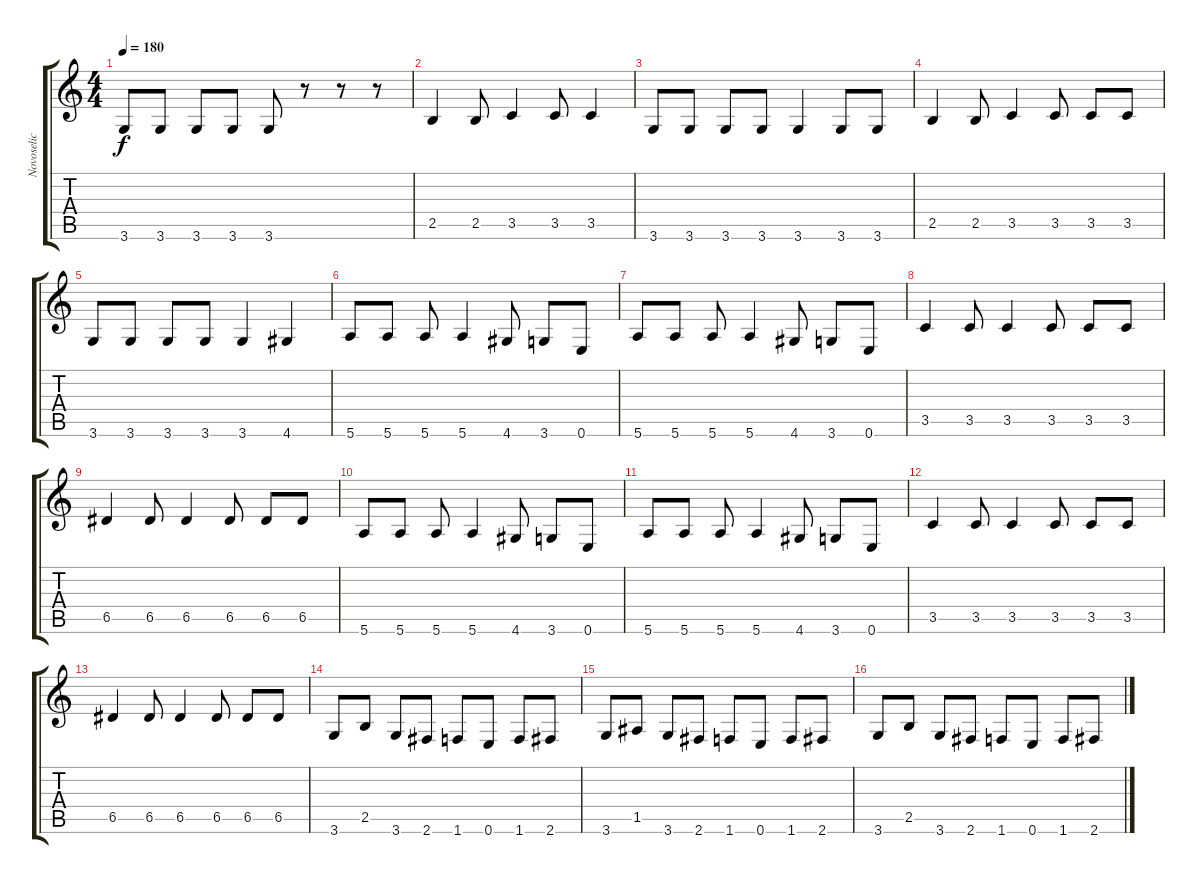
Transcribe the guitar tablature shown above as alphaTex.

\track ("Novoselic" "Novoselic") {instrument electricbassfinger}
\staff {score tabs}
\tuning (E4 B3 G3 D3 A2 E2) {hide}
\ts (4 4)
\tempo 180
\clef g2
\ks c
3.6.8{dy f} 3.6.8 3.6.8 3.6.8 3.6.8 r.8 r.8 r.8 |
2.5.4 2.5.8 3.5.4 3.5.8 3.5.4 |
3.6.8 3.6.8 3.6.8 3.6.8 3.6.4 3.6.8 3.6.8 |
2.5.4 2.5.8 3.5.4 3.5.8 3.5.8 3.5.8 |
3.6.8 3.6.8 3.6.8 3.6.8 3.6.4 4.6.4 |
5.6.8 5.6.8 5.6.8 5.6.4 4.6.8 3.6.8 0.6.8 |
5.6.8 5.6.8 5.6.8 5.6.4 4.6.8 3.6.8 0.6.8 |
3.5.4 3.5.8 3.5.4 3.5.8 3.5.8 3.5.8 |
6.5.4 6.5.8 6.5.4 6.5.8 6.5.8 6.5.8 |
5.6.8 5.6.8 5.6.8 5.6.4 4.6.8 3.6.8 0.6.8 |
5.6.8 5.6.8 5.6.8 5.6.4 4.6.8 3.6.8 0.6.8 |
3.5.4 3.5.8 3.5.4 3.5.8 3.5.8 3.5.8 |
6.5.4 6.5.8 6.5.4 6.5.8 6.5.8 6.5.8 |
3.6.8 2.5.8 3.6.8 2.6.8 1.6.8 0.6.8 1.6.8 2.6.8 |
3.6.8 1.5.8 3.6.8 2.6.8 1.6.8 0.6.8 1.6.8 2.6.8 |
3.6.8 2.5.8 3.6.8 2.6.8 1.6.8 0.6.8 1.6.8 2.6.8
